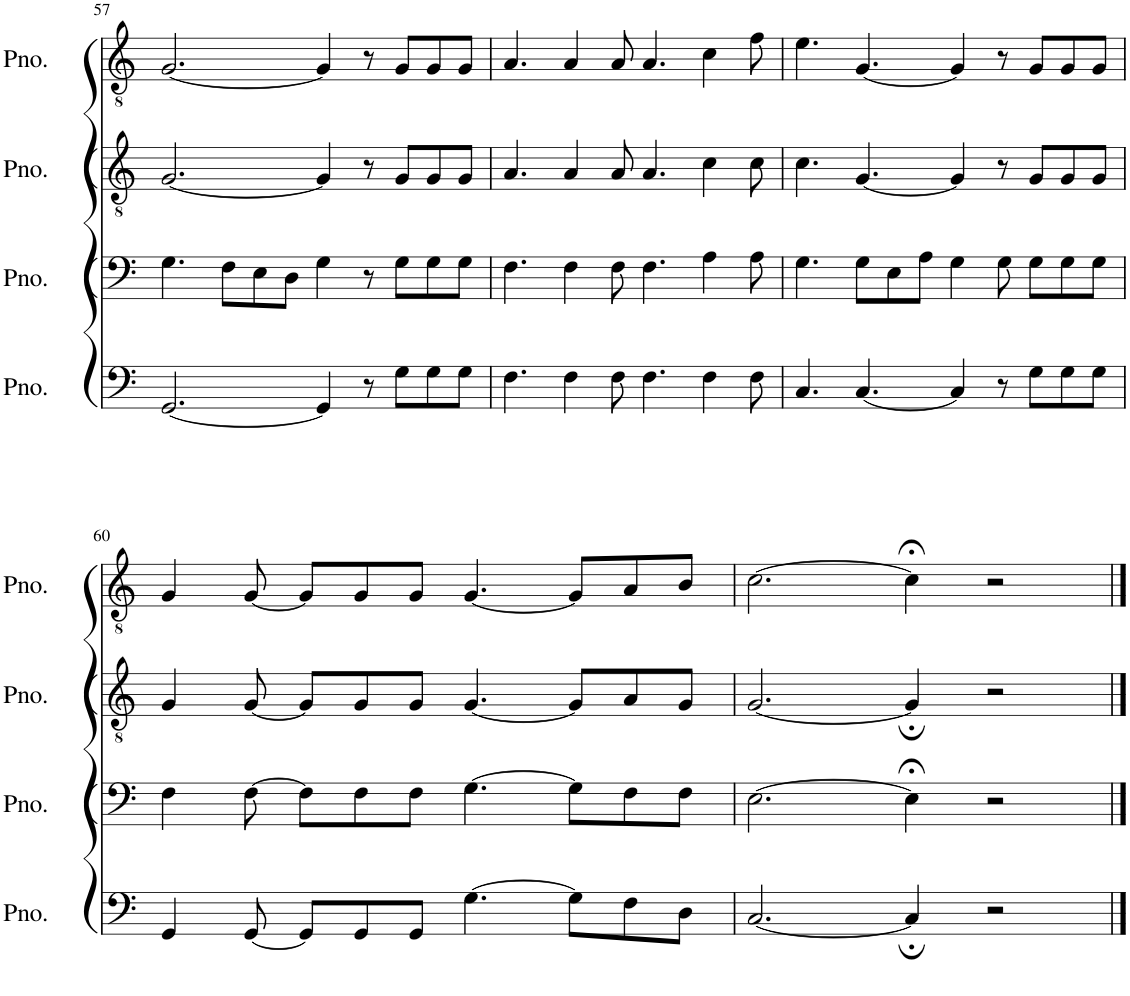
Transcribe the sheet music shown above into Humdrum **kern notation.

**kern	**kern	**kern	**kern
*part4	*part3	*part2	*part1
*staff4	*staff3	*staff2	*staff1
*I"Piano	*I"Piano	*I"Piano	*I"Piano
*I'Pno.	*I'Pno.	*I'Pno.	*I'Pno.
!!LO:PB:g=z
*clefF4	*clefF4	*clefGv2	*clefGv2
*k[]	*k[]	*k[]	*k[]
*M12/8	*M12/8	*M12/8	*M12/8
=57	=57	=57	=57
[2.GG/	4.G\	[2.G/	[2.G/
.	8F\L	.	.
.	8E\	.	.
.	8D\J	.	.
4GG/]	4G\	4G/]	4G/]
8r	8r	8r	8r
8G\L	8G\L	8G/L	8G/L
8G\	8G\	8G/	8G/
8G\J	8G\J	8G/J	8G/J
=58	=58	=58	=58
4.F\	4.F\	4.A/	4.A/
4F\	4F\	4A/	4A/
8F\	8F\	8A/	8A/
4.F\	4.F\	4.A/	4.A/
4F\	4A\	4c\	4c\
8F\	8A\	8c\	8f\
=59	=59	=59	=59
4.C/	4.G\	4.c\	4.e\
[4.C/	8G\L	[4.G/	[4.G/
.	8E\	.	.
.	8A\J	.	.
4C/]	4G\	4G/]	4G/]
8r	8G\	8r	8r
8G\L	8G\L	8G/L	8G/L
8G\	8G\	8G/	8G/
8G\J	8G\J	8G/J	8G/J
!!LO:LB:g=z
=60	=60	=60	=60
4GG/	4F\	4G/	4G/
[8GG/	[8F\	[8G/	[8G/
8GG/L]	8F\L]	8G/L]	8G/L]
8GG/	8F\	8G/	8G/
8GG/J	8F\J	8G/J	8G/J
[4.G\	[4.G\	[4.G/	[4.G/
8G\L]	8G\L]	8G/L]	8G/L]
8F\	8F\	8A/	8A/
8D\J	8F\J	8G/J	8B/J
=61	=61	=61	=61
[2.C/	[2.E\	[2.G/	[2.c\
4C;/]	4E;<\]	4G;/]	4c;<\]
2r	2r	2r	2r
==	==	==	==
*-	*-	*-	*-
